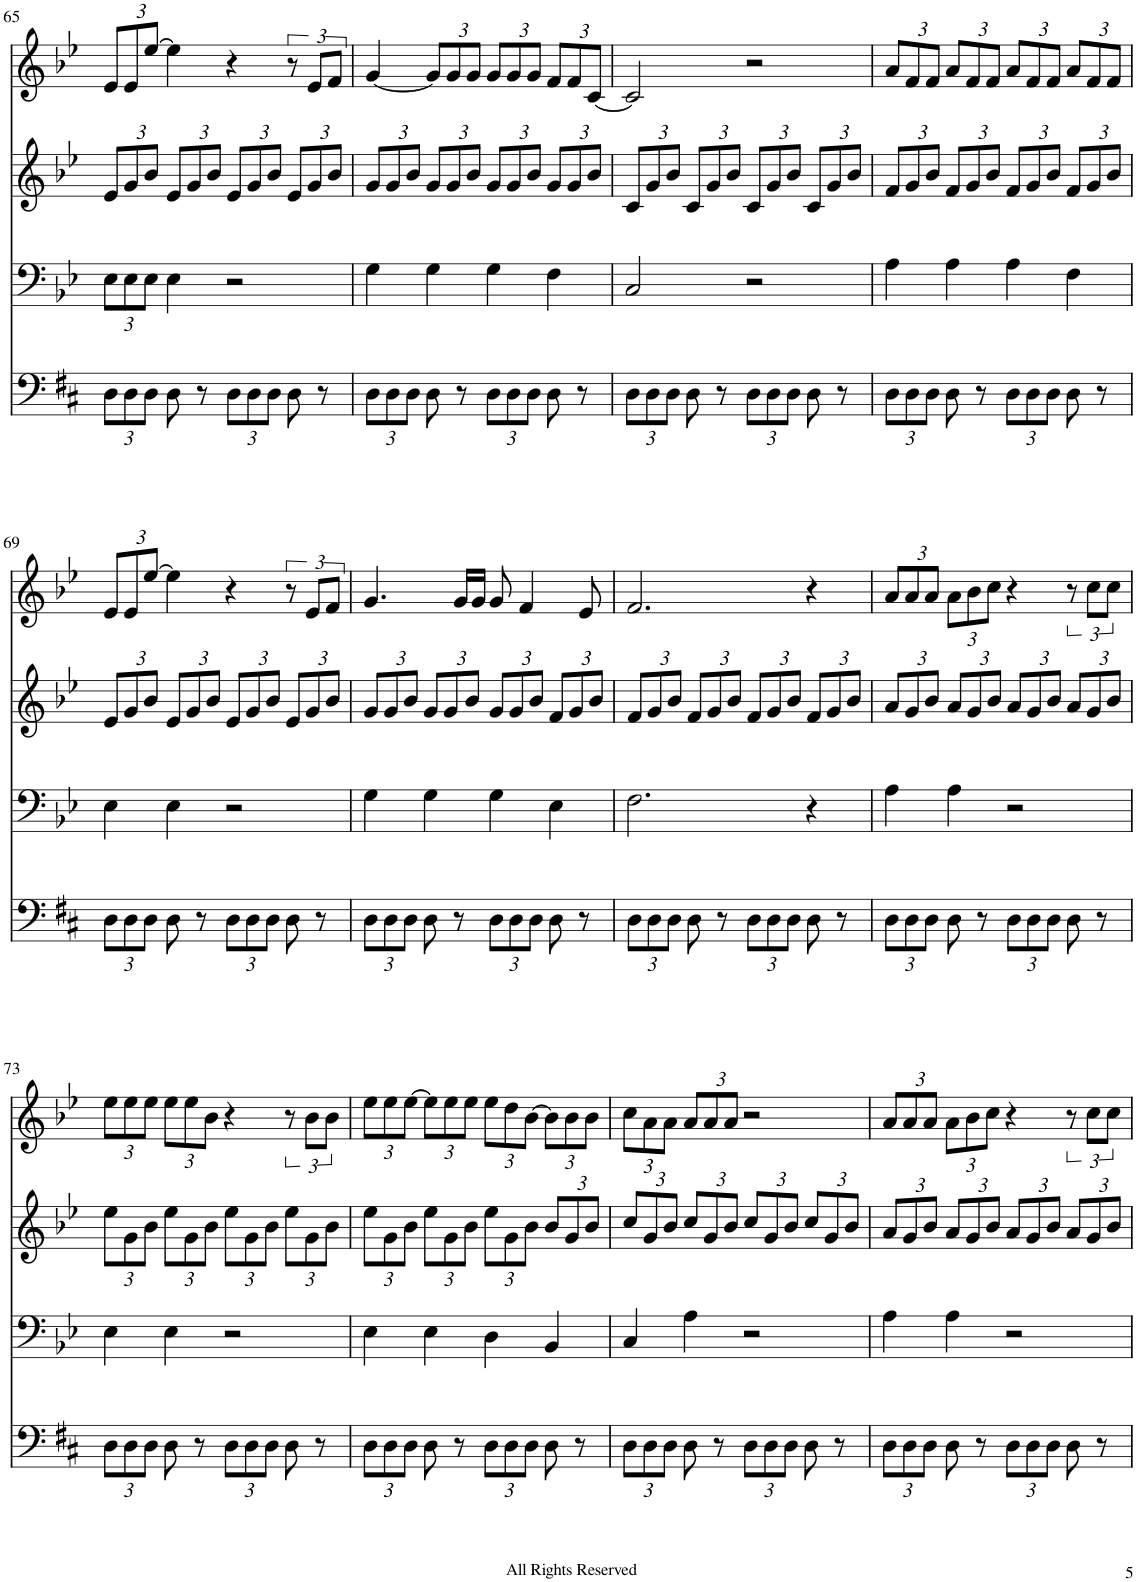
**kern	**kern	**kern	**kern
*part4	*part3	*part2	*part1
*staff4	*staff3	*staff2	*staff1
*I"Staff-2	*I"Staff	*I"Staff-3	*I"Staff-1
!!LO:PB:g=z
*clefF4	*clefF4	*clefG2	*clefG2
*	*	*Trd7c12	*
*k[f#c#]	*k[b-e-]	*k[b-e-]	*k[b-e-]
*M4/4	*M4/4	*M4/4	*M4/4
*Xbrackettup	*Xbrackettup	*Xbrackettup	*Xbrackettup
=65	=65	=65	=65
12D\L	12E-\L	12e-/L	12e-/L
12D\	12E-\	12g/	12e-/
12D\J	12E-\J	12b-/J	[12ee-/J
8D\	4E-\	12e-/L	4ee-\]
.	.	12g/	.
8r	.	.	.
.	.	12b-/J	.
12D\L	2r	12e-/L	4r
12D\	.	12g/	.
12D\J	.	12b-/J	.
*	*	*	*brackettup
8D\	.	12e-/L	12r
.	.	12g/	12e-/L
8r	.	.	.
.	.	12b-/J	12f/J
=66	=66	=66	=66
12D\L	4G\	12g/L	[4g/
12D\	.	12g/	.
12D\J	.	12b-/J	.
*	*	*	*Xbrackettup
8D\	4G\	12g/L	12g/L]
.	.	12g/	12g/
8r	.	.	.
.	.	12b-/J	12g/J
12D\L	4G\	12g/L	12g/L
12D\	.	12g/	12g/
12D\J	.	12b-/J	12g/J
8D\	4F\	12g/L	12f/L
.	.	12g/	12f/
8r	.	.	.
.	.	12b-/J	[12c/J
=67	=67	=67	=67
12D\L	2C/	12c/L	2c/]
12D\	.	12g/	.
12D\J	.	12b-/J	.
8D\	.	12c/L	.
.	.	12g/	.
8r	.	.	.
.	.	12b-/J	.
12D\L	2r	12c/L	2r
12D\	.	12g/	.
12D\J	.	12b-/J	.
8D\	.	12c/L	.
.	.	12g/	.
8r	.	.	.
.	.	12b-/J	.
=68	=68	=68	=68
12D\L	4A\	12f/L	12a/L
12D\	.	12g/	12f/
12D\J	.	12b-/J	12f/J
8D\	4A\	12f/L	12a/L
.	.	12g/	12f/
8r	.	.	.
.	.	12b-/J	12f/J
12D\L	4A\	12f/L	12a/L
12D\	.	12g/	12f/
12D\J	.	12b-/J	12f/J
8D\	4F\	12f/L	12a/L
.	.	12g/	12f/
8r	.	.	.
.	.	12b-/J	12f/J
!!LO:LB:g=z
=69	=69	=69	=69
12D\L	4E-\	12e-/L	12e-/L
12D\	.	12g/	12e-/
12D\J	.	12b-/J	[12ee-/J
8D\	4E-\	12e-/L	4ee-\]
.	.	12g/	.
8r	.	.	.
.	.	12b-/J	.
12D\L	2r	12e-/L	4r
12D\	.	12g/	.
12D\J	.	12b-/J	.
*	*	*	*brackettup
8D\	.	12e-/L	12r
.	.	12g/	12e-/L
8r	.	.	.
.	.	12b-/J	12f/J
=70	=70	=70	=70
12D\L	4G\	12g/L	4.g/
12D\	.	12g/	.
12D\J	.	12b-/J	.
8D\	4G\	12g/L	.
.	.	12g/	.
8r	.	.	16g/LL
.	.	12b-/J	.
.	.	.	16g/JJ
12D\L	4G\	12g/L	8g/
12D\	.	12g/	.
.	.	.	4f/
12D\J	.	12b-/J	.
8D\	4E-\	12f/L	.
.	.	12g/	.
8r	.	.	8e-/
.	.	12b-/J	.
=71	=71	=71	=71
12D\L	2.F\	12f/L	2.f/
12D\	.	12g/	.
12D\J	.	12b-/J	.
8D\	.	12f/L	.
.	.	12g/	.
8r	.	.	.
.	.	12b-/J	.
12D\L	.	12f/L	.
12D\	.	12g/	.
12D\J	.	12b-/J	.
8D\	4r	12f/L	4r
.	.	12g/	.
8r	.	.	.
.	.	12b-/J	.
=72	=72	=72	=72
*	*	*	*Xbrackettup
12D\L	4A\	12a/L	12a/L
12D\	.	12g/	12a/
12D\J	.	12b-/J	12a/J
8D\	4A\	12a/L	12a\L
.	.	12g/	12b-\
8r	.	.	.
.	.	12b-/J	12cc\J
12D\L	2r	12a/L	4r
12D\	.	12g/	.
12D\J	.	12b-/J	.
*	*	*	*brackettup
8D\	.	12a/L	12r
.	.	12g/	12cc\L
8r	.	.	.
.	.	12b-/J	12cc\J
!!LO:LB:g=z
=73	=73	=73	=73
*	*	*	*Xbrackettup
12D\L	4E-\	12ee-\L	12ee-\L
12D\	.	12g\	12ee-\
12D\J	.	12b-\J	12ee-\J
8D\	4E-\	12ee-\L	12ee-\L
.	.	12g\	12ee-\
8r	.	.	.
.	.	12b-\J	12b-\J
12D\L	2r	12ee-\L	4r
12D\	.	12g\	.
12D\J	.	12b-\J	.
*	*	*	*brackettup
8D\	.	12ee-\L	12r
.	.	12g\	12b-\L
8r	.	.	.
.	.	12b-\J	12b-\J
=74	=74	=74	=74
*	*	*	*Xbrackettup
12D\L	4E-\	12ee-\L	12ee-\L
12D\	.	12g\	12ee-\
12D\J	.	12b-\J	[12ee-\J
8D\	4E-\	12ee-\L	12ee-\L]
.	.	12g\	12ee-\
8r	.	.	.
.	.	12b-\J	12ee-\J
12D\L	4D\	12ee-\L	12ee-\L
12D\	.	12g\	12dd\
12D\J	.	12b-\J	[12b-\J
8D\	4BB-/	12b-/L	12b-\L]
.	.	12g/	12b-\
8r	.	.	.
.	.	12b-/J	12b-\J
=75	=75	=75	=75
12D\L	4C/	12cc/L	12cc\L
12D\	.	12g/	12a\
12D\J	.	12b-/J	12a\J
8D\	4A\	12cc/L	12a/L
.	.	12g/	12a/
8r	.	.	.
.	.	12b-/J	12a/J
12D\L	2r	12cc/L	2r
12D\	.	12g/	.
12D\J	.	12b-/J	.
8D\	.	12cc/L	.
.	.	12g/	.
8r	.	.	.
.	.	12b-/J	.
=76	=76	=76	=76
12D\L	4A\	12a/L	12a/L
12D\	.	12g/	12a/
12D\J	.	12b-/J	12a/J
8D\	4A\	12a/L	12a\L
.	.	12g/	12b-\
8r	.	.	.
.	.	12b-/J	12cc\J
12D\L	2r	12a/L	4r
12D\	.	12g/	.
12D\J	.	12b-/J	.
*	*	*	*brackettup
8D\	.	12a/L	12r
.	.	12g/	12cc\L
8r	.	.	.
.	.	12b-/J	12cc\J
=	=	=	=
*-	*-	*-	*-
